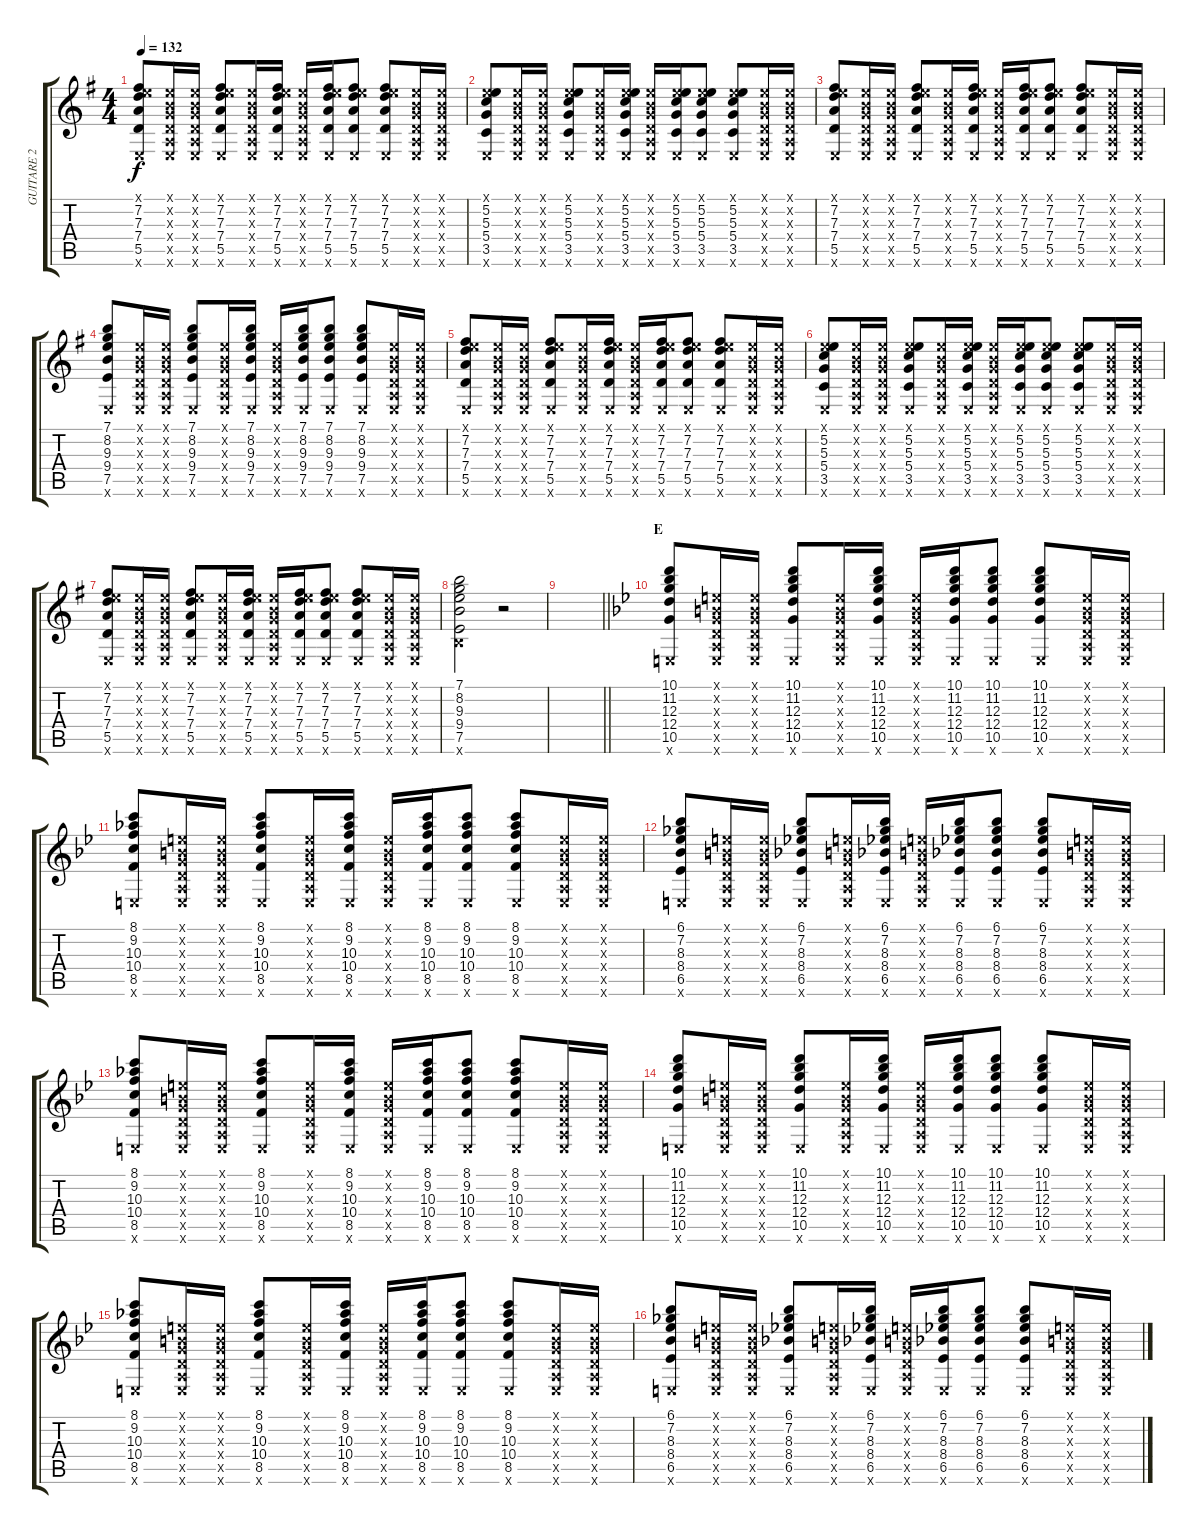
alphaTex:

\track ("GUITARE 2" "GUITARE 2") {instrument distortionguitar}
\staff {score tabs}
\tuning (E4 B3 G3 D3 A2 E2) {hide}
\ts (4 4)
\tempo 132
\clef g2
\ks g
(0.1{x} 7.2 7.3 7.4 5.5 0.6{x}).8{dy f} (0.1{x} 0.2{x} 0.3{x} 0.4{x} 0.5{x} 0.6{x}).16 (0.1{x} 0.2{x} 0.3{x} 0.4{x} 0.5{x} 0.6{x}).16 (0.1{x} 7.2 7.3 7.4 5.5 0.6{x}).8 (0.1{x} 0.2{x} 0.3{x} 0.4{x} 0.5{x} 0.6{x}).16 (0.1{x} 7.2 7.3 7.4 5.5 0.6{x}).16 (0.1{x} 0.2{x} 0.3{x} 0.4{x} 0.5{x} 0.6{x}).16 (0.1{x} 7.2 7.3 7.4 5.5 0.6{x}).16 (0.1{x} 7.2 7.3 7.4 5.5 0.6{x}).8 (0.1{x} 7.2 7.3 7.4 5.5 0.6{x}).8 (0.1{x} 0.2{x} 0.3{x} 0.4{x} 0.5{x} 0.6{x}).16 (0.1{x} 0.2{x} 0.3{x} 0.4{x} 0.5{x} 0.6{x}).16 |
(0.1{x} 5.2 5.3 5.4 3.5 0.6{x}).8 (0.1{x} 0.2{x} 0.3{x} 0.4{x} 0.5{x} 0.6{x}).16 (0.1{x} 0.2{x} 0.3{x} 0.4{x} 0.5{x} 0.6{x}).16 (0.1{x} 5.2 5.3 5.4 3.5 0.6{x}).8 (0.1{x} 0.2{x} 0.3{x} 0.4{x} 0.5{x} 0.6{x}).16 (0.1{x} 5.2 5.3 5.4 3.5 0.6{x}).16 (0.1{x} 0.2{x} 0.3{x} 0.4{x} 0.5{x} 0.6{x}).16 (0.1{x} 5.2 5.3 5.4 3.5 0.6{x}).16 (0.1{x} 5.2 5.3 5.4 3.5 0.6{x}).8 (0.1{x} 5.2 5.3 5.4 3.5 0.6{x}).8 (0.1{x} 0.2{x} 0.3{x} 0.4{x} 0.5{x} 0.6{x}).16 (0.1{x} 0.2{x} 0.3{x} 0.4{x} 0.5{x} 0.6{x}).16 |
(0.1{x} 7.2 7.3 7.4 5.5 0.6{x}).8 (0.1{x} 0.2{x} 0.3{x} 0.4{x} 0.5{x} 0.6{x}).16 (0.1{x} 0.2{x} 0.3{x} 0.4{x} 0.5{x} 0.6{x}).16 (0.1{x} 7.2 7.3 7.4 5.5 0.6{x}).8 (0.1{x} 0.2{x} 0.3{x} 0.4{x} 0.5{x} 0.6{x}).16 (0.1{x} 7.2 7.3 7.4 5.5 0.6{x}).16 (0.1{x} 0.2{x} 0.3{x} 0.4{x} 0.5{x} 0.6{x}).16 (0.1{x} 7.2 7.3 7.4 5.5 0.6{x}).16 (0.1{x} 7.2 7.3 7.4 5.5 0.6{x}).8 (0.1{x} 7.2 7.3 7.4 5.5 0.6{x}).8 (0.1{x} 0.2{x} 0.3{x} 0.4{x} 0.5{x} 0.6{x}).16 (0.1{x} 0.2{x} 0.3{x} 0.4{x} 0.5{x} 0.6{x}).16 |
(7.1 8.2 9.3 9.4 7.5 0.6{x}).8 (0.1{x} 0.2{x} 0.3{x} 0.4{x} 0.5{x} 0.6{x}).16 (0.1{x} 0.2{x} 0.3{x} 0.4{x} 0.5{x} 0.6{x}).16 (7.1 8.2 9.3 9.4 7.5 0.6{x}).8 (0.1{x} 0.2{x} 0.3{x} 0.4{x} 0.5{x} 0.6{x}).16 (7.1 8.2 9.3 9.4 7.5 0.6{x}).16 (0.1{x} 0.2{x} 0.3{x} 0.4{x} 0.5{x} 0.6{x}).16 (7.1 8.2 9.3 9.4 7.5 0.6{x}).16 (7.1 8.2 9.3 9.4 7.5 0.6{x}).8 (7.1 8.2 9.3 9.4 7.5 0.6{x}).8 (0.1{x} 0.2{x} 0.3{x} 0.4{x} 0.5{x} 0.6{x}).16 (0.1{x} 0.2{x} 0.3{x} 0.4{x} 0.5{x} 0.6{x}).16 |
(0.1{x} 7.2 7.3 7.4 5.5 0.6{x}).8 (0.1{x} 0.2{x} 0.3{x} 0.4{x} 0.5{x} 0.6{x}).16 (0.1{x} 0.2{x} 0.3{x} 0.4{x} 0.5{x} 0.6{x}).16 (0.1{x} 7.2 7.3 7.4 5.5 0.6{x}).8 (0.1{x} 0.2{x} 0.3{x} 0.4{x} 0.5{x} 0.6{x}).16 (0.1{x} 7.2 7.3 7.4 5.5 0.6{x}).16 (0.1{x} 0.2{x} 0.3{x} 0.4{x} 0.5{x} 0.6{x}).16 (0.1{x} 7.2 7.3 7.4 5.5 0.6{x}).16 (0.1{x} 7.2 7.3 7.4 5.5 0.6{x}).8 (0.1{x} 7.2 7.3 7.4 5.5 0.6{x}).8 (0.1{x} 0.2{x} 0.3{x} 0.4{x} 0.5{x} 0.6{x}).16 (0.1{x} 0.2{x} 0.3{x} 0.4{x} 0.5{x} 0.6{x}).16 |
(0.1{x} 5.2 5.3 5.4 3.5 0.6{x}).8 (0.1{x} 0.2{x} 0.3{x} 0.4{x} 0.5{x} 0.6{x}).16 (0.1{x} 0.2{x} 0.3{x} 0.4{x} 0.5{x} 0.6{x}).16 (0.1{x} 5.2 5.3 5.4 3.5 0.6{x}).8 (0.1{x} 0.2{x} 0.3{x} 0.4{x} 0.5{x} 0.6{x}).16 (0.1{x} 5.2 5.3 5.4 3.5 0.6{x}).16 (0.1{x} 0.2{x} 0.3{x} 0.4{x} 0.5{x} 0.6{x}).16 (0.1{x} 5.2 5.3 5.4 3.5 0.6{x}).16 (0.1{x} 5.2 5.3 5.4 3.5 0.6{x}).8 (0.1{x} 5.2 5.3 5.4 3.5 0.6{x}).8 (0.1{x} 0.2{x} 0.3{x} 0.4{x} 0.5{x} 0.6{x}).16 (0.1{x} 0.2{x} 0.3{x} 0.4{x} 0.5{x} 0.6{x}).16 |
(0.1{x} 7.2 7.3 7.4 5.5 0.6{x}).8 (0.1{x} 0.2{x} 0.3{x} 0.4{x} 0.5{x} 0.6{x}).16 (0.1{x} 0.2{x} 0.3{x} 0.4{x} 0.5{x} 0.6{x}).16 (0.1{x} 7.2 7.3 7.4 5.5 0.6{x}).8 (0.1{x} 0.2{x} 0.3{x} 0.4{x} 0.5{x} 0.6{x}).16 (0.1{x} 7.2 7.3 7.4 5.5 0.6{x}).16 (0.1{x} 0.2{x} 0.3{x} 0.4{x} 0.5{x} 0.6{x}).16 (0.1{x} 7.2 7.3 7.4 5.5 0.6{x}).16 (0.1{x} 7.2 7.3 7.4 5.5 0.6{x}).8 (0.1{x} 7.2 7.3 7.4 5.5 0.6{x}).8 (0.1{x} 0.2{x} 0.3{x} 0.4{x} 0.5{x} 0.6{x}).16 (0.1{x} 0.2{x} 0.3{x} 0.4{x} 0.5{x} 0.6{x}).16 |
(7.1 8.2 9.3 9.4 7.5 7.6{x}).2 r.2 |
\barLineRight lightlight
|
\section ("" "E")
\ks bb
(10.1 11.2 12.3 12.4 10.5 0.6{x}).8{volume 9} (0.1{x} 0.2{x} 0.3{x} 0.4{x} 0.5{x} 0.6{x}).16 (0.1{x} 0.2{x} 0.3{x} 0.4{x} 0.5{x} 0.6{x}).16 (10.1 11.2 12.3 12.4 10.5 0.6{x}).8 (0.1{x} 0.2{x} 0.3{x} 0.4{x} 0.5{x} 0.6{x}).16 (10.1 11.2 12.3 12.4 10.5 0.6{x}).16 (0.1{x} 0.2{x} 0.3{x} 0.4{x} 0.5{x} 0.6{x}).16 (10.1 11.2 12.3 12.4 10.5 0.6{x}).16 (10.1 11.2 12.3 12.4 10.5 0.6{x}).8 (10.1 11.2 12.3 12.4 10.5 0.6{x}).8 (0.1{x} 0.2{x} 0.3{x} 0.4{x} 0.5{x} 0.6{x}).16 (0.1{x} 0.2{x} 0.3{x} 0.4{x} 0.5{x} 0.6{x}).16 |
(8.1 9.2 10.3 10.4 8.5 0.6{x}).8 (0.1{x} 0.2{x} 0.3{x} 0.4{x} 0.5{x} 0.6{x}).16 (0.1{x} 0.2{x} 0.3{x} 0.4{x} 0.5{x} 0.6{x}).16 (8.1 9.2 10.3 10.4 8.5 0.6{x}).8 (0.1{x} 0.2{x} 0.3{x} 0.4{x} 0.5{x} 0.6{x}).16 (8.1 9.2 10.3 10.4 8.5 0.6{x}).16 (0.1{x} 0.2{x} 0.3{x} 0.4{x} 0.5{x} 0.6{x}).16 (8.1 9.2 10.3 10.4 8.5 0.6{x}).16 (8.1 9.2 10.3 10.4 8.5 0.6{x}).8 (8.1 9.2 10.3 10.4 8.5 0.6{x}).8 (0.1{x} 0.2{x} 0.3{x} 0.4{x} 0.5{x} 0.6{x}).16 (0.1{x} 0.2{x} 0.3{x} 0.4{x} 0.5{x} 0.6{x}).16 |
(6.1 7.2 8.3 8.4 6.5 0.6{x}).8 (0.1{x} 0.2{x} 0.3{x} 0.4{x} 0.5{x} 0.6{x}).16 (0.1{x} 0.2{x} 0.3{x} 0.4{x} 0.5{x} 0.6{x}).16 (6.1 7.2 8.3 8.4 6.5 0.6{x}).8 (0.1{x} 0.2{x} 0.3{x} 0.4{x} 0.5{x} 0.6{x}).16 (6.1 7.2 8.3 8.4 6.5 0.6{x}).16 (0.1{x} 0.2{x} 0.3{x} 0.4{x} 0.5{x} 0.6{x}).16 (6.1 7.2 8.3 8.4 6.5 0.6{x}).16 (6.1 7.2 8.3 8.4 6.5 0.6{x}).8 (6.1 7.2 8.3 8.4 6.5 0.6{x}).8 (0.1{x} 0.2{x} 0.3{x} 0.4{x} 0.5{x} 0.6{x}).16 (0.1{x} 0.2{x} 0.3{x} 0.4{x} 0.5{x} 0.6{x}).16 |
(8.1 9.2 10.3 10.4 8.5 0.6{x}).8 (0.1{x} 0.2{x} 0.3{x} 0.4{x} 0.5{x} 0.6{x}).16 (0.1{x} 0.2{x} 0.3{x} 0.4{x} 0.5{x} 0.6{x}).16 (8.1 9.2 10.3 10.4 8.5 0.6{x}).8 (0.1{x} 0.2{x} 0.3{x} 0.4{x} 0.5{x} 0.6{x}).16 (8.1 9.2 10.3 10.4 8.5 0.6{x}).16 (0.1{x} 0.2{x} 0.3{x} 0.4{x} 0.5{x} 0.6{x}).16 (8.1 9.2 10.3 10.4 8.5 0.6{x}).16 (8.1 9.2 10.3 10.4 8.5 0.6{x}).8 (8.1 9.2 10.3 10.4 8.5 0.6{x}).8 (0.1{x} 0.2{x} 0.3{x} 0.4{x} 0.5{x} 0.6{x}).16 (0.1{x} 0.2{x} 0.3{x} 0.4{x} 0.5{x} 0.6{x}).16 |
(10.1 11.2 12.3 12.4 10.5 0.6{x}).8{volume 9} (0.1{x} 0.2{x} 0.3{x} 0.4{x} 0.5{x} 0.6{x}).16 (0.1{x} 0.2{x} 0.3{x} 0.4{x} 0.5{x} 0.6{x}).16 (10.1 11.2 12.3 12.4 10.5 0.6{x}).8 (0.1{x} 0.2{x} 0.3{x} 0.4{x} 0.5{x} 0.6{x}).16 (10.1 11.2 12.3 12.4 10.5 0.6{x}).16 (0.1{x} 0.2{x} 0.3{x} 0.4{x} 0.5{x} 0.6{x}).16 (10.1 11.2 12.3 12.4 10.5 0.6{x}).16 (10.1 11.2 12.3 12.4 10.5 0.6{x}).8 (10.1 11.2 12.3 12.4 10.5 0.6{x}).8 (0.1{x} 0.2{x} 0.3{x} 0.4{x} 0.5{x} 0.6{x}).16 (0.1{x} 0.2{x} 0.3{x} 0.4{x} 0.5{x} 0.6{x}).16 |
(8.1 9.2 10.3 10.4 8.5 0.6{x}).8 (0.1{x} 0.2{x} 0.3{x} 0.4{x} 0.5{x} 0.6{x}).16 (0.1{x} 0.2{x} 0.3{x} 0.4{x} 0.5{x} 0.6{x}).16 (8.1 9.2 10.3 10.4 8.5 0.6{x}).8 (0.1{x} 0.2{x} 0.3{x} 0.4{x} 0.5{x} 0.6{x}).16 (8.1 9.2 10.3 10.4 8.5 0.6{x}).16 (0.1{x} 0.2{x} 0.3{x} 0.4{x} 0.5{x} 0.6{x}).16 (8.1 9.2 10.3 10.4 8.5 0.6{x}).16 (8.1 9.2 10.3 10.4 8.5 0.6{x}).8 (8.1 9.2 10.3 10.4 8.5 0.6{x}).8 (0.1{x} 0.2{x} 0.3{x} 0.4{x} 0.5{x} 0.6{x}).16 (0.1{x} 0.2{x} 0.3{x} 0.4{x} 0.5{x} 0.6{x}).16 |
(6.1 7.2 8.3 8.4 6.5 0.6{x}).8 (0.1{x} 0.2{x} 0.3{x} 0.4{x} 0.5{x} 0.6{x}).16 (0.1{x} 0.2{x} 0.3{x} 0.4{x} 0.5{x} 0.6{x}).16 (6.1 7.2 8.3 8.4 6.5 0.6{x}).8 (0.1{x} 0.2{x} 0.3{x} 0.4{x} 0.5{x} 0.6{x}).16 (6.1 7.2 8.3 8.4 6.5 0.6{x}).16 (0.1{x} 0.2{x} 0.3{x} 0.4{x} 0.5{x} 0.6{x}).16 (6.1 7.2 8.3 8.4 6.5 0.6{x}).16 (6.1 7.2 8.3 8.4 6.5 0.6{x}).8 (6.1 7.2 8.3 8.4 6.5 0.6{x}).8 (0.1{x} 0.2{x} 0.3{x} 0.4{x} 0.5{x} 0.6{x}).16 (0.1{x} 0.2{x} 0.3{x} 0.4{x} 0.5{x} 0.6{x}).16
